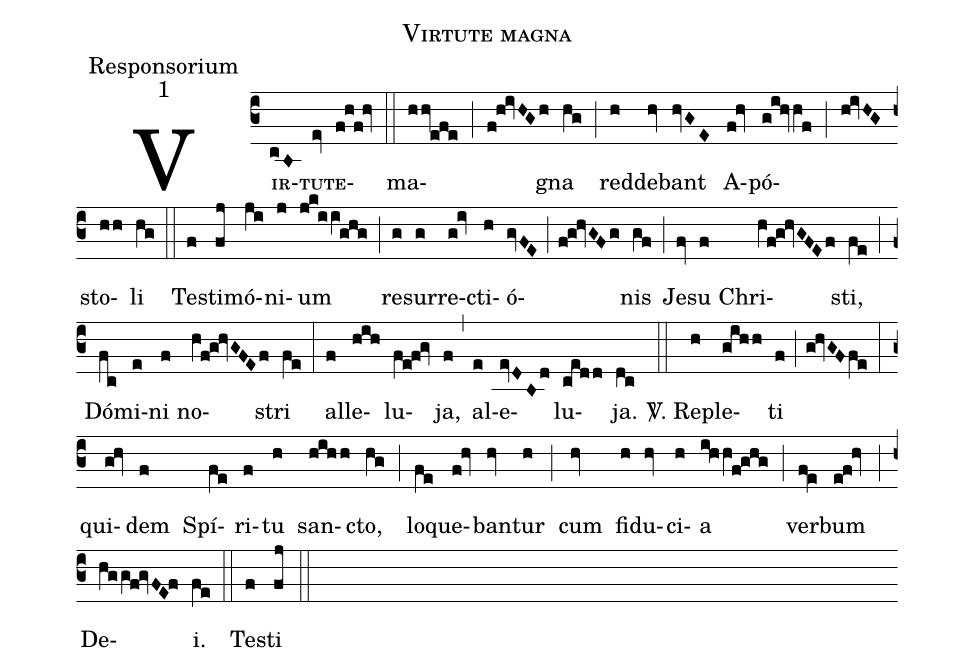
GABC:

name:Virtute magna;
office-part:Responsorium;
mode:1;
%%
(c3) <sc>Vir(cB)tu(ev)te(f!h!f!hv)</sc> (::) ma(h/hv!e!f!e;f!h!ivHGh)gna(hV!g) (;) red(h)de(hv)bant(hvGE) A(f!hv)pó(g!i!hv/hV!f;h!ivHG)sto(h/h)li(hV!g) (::)
Te(f)sti(fj)mó(jV!i)ni(j)um(j!k!i/iV!ghg) (;) re(g)sur(g)re(g!iv)cti(h)ó(gvFE;f!g!hvGFg)nis(gV!f) (;) Je(fv)su(f) Chri(hV!f!g!hvGFEf)sti,(fV!e) (;) Dó(@[fc])mi(e)ni(f) no(hV!f!g!hvGFEf)stri(fV!e) (:) al(f)le(hih)lu(fV!e!f!gv)ja,(f) (,) al(e)e(evDBd)lu(@[ced]d)ja.(dc) (::) <sp>V/</sp>. Re(h)ple(@[gih]/h)ti(f;g!hvGF/fV!e) (:) qui(g!hv)dem(f) Spí(fV!e)ri(f)tu(h) san(h!i!h/h)cto,(hV!g) (;) lo(fV!e)que(f!hv)ban(hv)tur(h) (;) cum(hv) fi(h)du(hv)ci(h)a(iv!h/hV!f!g!h!g) (;) ver(fv!e)bum(e!f!hv) (;) De(hV!g/gV!f!gvFE!f)i.(fe) (::) Te(f)sti(fj) (::)
